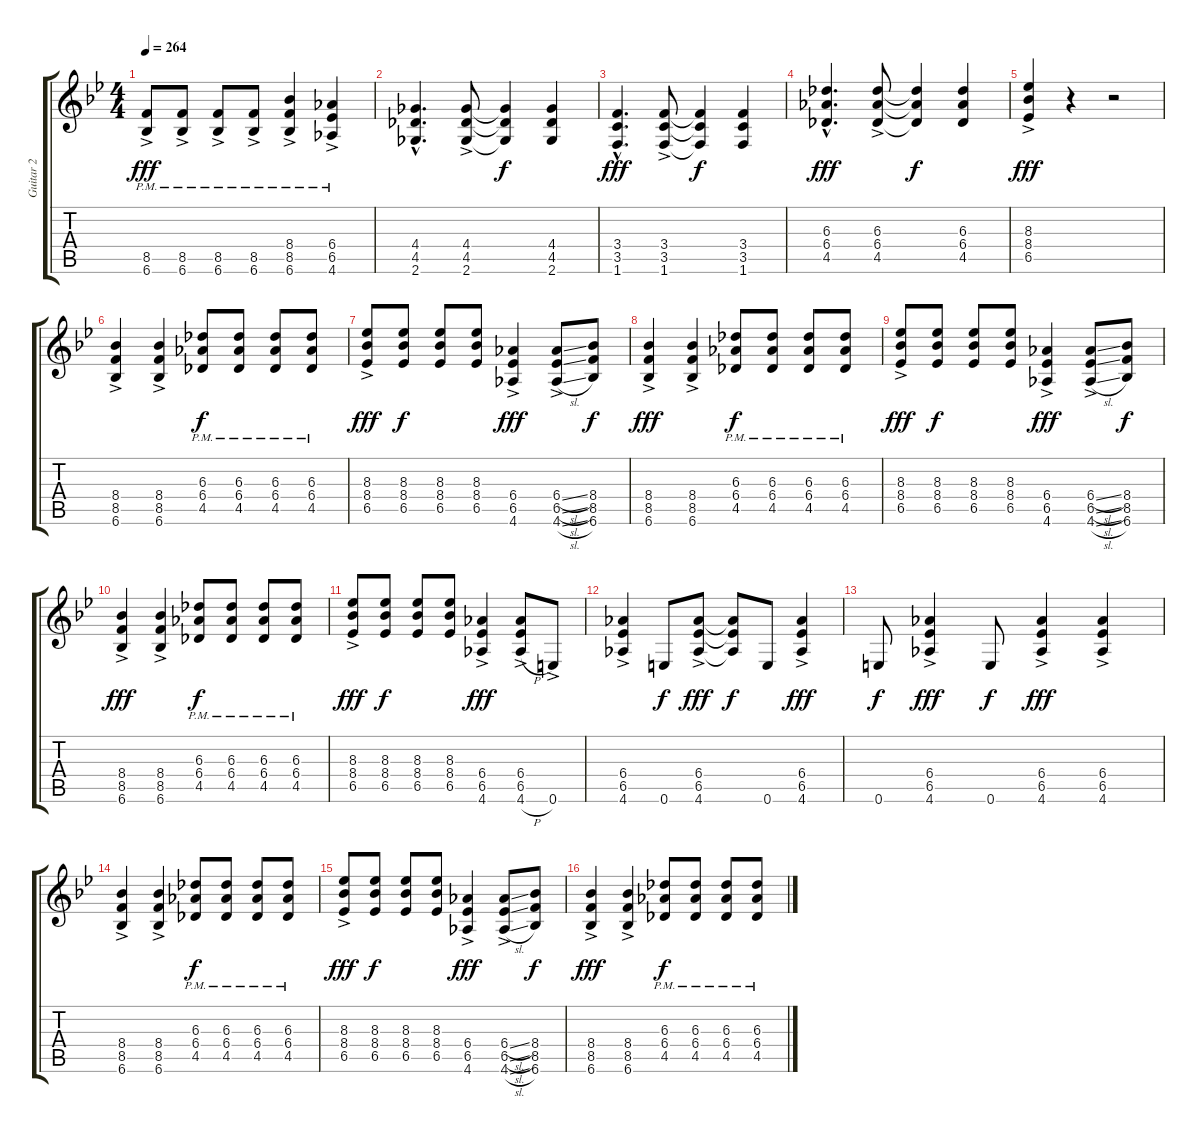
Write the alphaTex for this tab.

\track ("Guitar 2" "Guitar 2") {instrument distortionguitar}
\staff {score tabs}
\tuning (E4 B3 G3 D3 A2 E2) {hide}
\ts (4 4)
\tempo 264
\clef g2
\ks gminor
(8.5{pm} 6.6{ac pm}).8{dy fff} (8.5{pm} 6.6{ac pm}).8 (8.5{pm} 6.6{ac pm}).8 (8.5{pm} 6.6{ac pm}).8 (8.4{ac pm} 8.5{ac pm} 6.6{ac pm}).4 (6.4{ac pm} 6.5{ac pm} 4.6{ac pm}).4 |
(4.4{hac} 4.5{hac} 2.6{hac}).4{d} (4.4{ac} 4.5{ac} 2.6{ac}).8 (4.4{t} 4.5{t} 2.6{t}).4{dy f} (4.4 4.5 2.6).4 |
(3.4{hac} 3.5{hac} 1.6{hac}).4{d dy fff} (3.4{ac} 3.5{ac} 1.6{ac}).8 (3.4{t} 3.5{t} 1.6{t}).4{dy f} (3.4 3.5 1.6).4 |
(6.3{hac} 6.4{hac} 4.5{hac}).4{d dy fff} (6.3 6.4{ac} 4.5{ac}).8 (6.3{t} 6.4{t} 4.5{t}).4{dy f} (6.3 6.4 4.5).4 |
(8.3{ac} 8.4{ac} 6.5{ac}).4{dy fff} r.4 r.2 |
(8.4{ac} 8.5{ac} 6.6{ac}).4 (8.4{ac} 8.5{ac} 6.6{ac}).4 (6.3{pm} 6.4{pm} 4.5{pm}).8{dy f} (6.3{pm} 6.4{pm} 4.5{pm}).8 (6.3{pm} 6.4{pm} 4.5{pm}).8 (6.3{pm} 6.4{pm} 4.5{pm}).8 |
(8.3{ac} 8.4{ac} 6.5{ac}).8{dy fff} (8.3 8.4 6.5).8{dy f} (8.3 8.4 6.5).8 (8.3 8.4 6.5).8 (6.4{ac} 6.5{ac} 4.6{ac}).4{dy fff} (6.4{sl ac} 6.5{sl ac} 4.6{sl ac}).8 (8.4 8.5 6.6).8{dy f} |
(8.4{ac} 8.5{ac} 6.6{ac}).4{dy fff} (8.4{ac} 8.5{ac} 6.6{ac}).4 (6.3{pm} 6.4{pm} 4.5{pm}).8{dy f} (6.3{pm} 6.4{pm} 4.5{pm}).8 (6.3{pm} 6.4{pm} 4.5{pm}).8 (6.3{pm} 6.4{pm} 4.5{pm}).8 |
(8.3{ac} 8.4{ac} 6.5{ac}).8{dy fff} (8.3 8.4 6.5).8{dy f} (8.3 8.4 6.5).8 (8.3 8.4 6.5).8 (6.4{ac} 6.5{ac} 4.6{ac}).4{dy fff} (6.4{sl ac} 6.5{sl ac} 4.6{sl ac}).8 (8.4 8.5 6.6).8{dy f} |
(8.4{ac} 8.5{ac} 6.6{ac}).4{dy fff} (8.4{ac} 8.5{ac} 6.6{ac}).4 (6.3{pm} 6.4{pm} 4.5{pm}).8{dy f} (6.3{pm} 6.4{pm} 4.5{pm}).8 (6.3{pm} 6.4{pm} 4.5{pm}).8 (6.3{pm} 6.4{pm} 4.5{pm}).8 |
(8.3{ac} 8.4{ac} 6.5{ac}).8{dy fff} (8.3 8.4 6.5).8{dy f} (8.3 8.4 6.5).8 (8.3 8.4 6.5).8 (6.4{ac} 6.5{ac} 4.6{ac}).4{dy fff} (6.4{ac} 6.5{ac} 4.6{h ac}).8 0.6{ac}.8 |
(6.4{ac} 6.5{ac} 4.6{ac}).4 0.6.8{dy f} (6.4{ac} 6.5{ac} 4.6{ac}).8{dy fff} (6.4{t} 6.5{t} 4.6{t}).8{dy f} 0.6.8 (6.4{ac} 6.5{ac} 4.6{ac}).4{dy fff} |
0.6.8{dy f} (6.4{ac} 6.5{ac} 4.6{ac}).4{dy fff} 0.6.8{dy f} (6.4{ac} 6.5{ac} 4.6{ac}).4{dy fff} (6.4{ac} 6.5{ac} 4.6{ac}).4 |
(8.4{ac} 8.5{ac} 6.6{ac}).4 (8.4{ac} 8.5{ac} 6.6{ac}).4 (6.3{pm} 6.4{pm} 4.5{pm}).8{dy f} (6.3{pm} 6.4{pm} 4.5{pm}).8 (6.3{pm} 6.4{pm} 4.5{pm}).8 (6.3{pm} 6.4{pm} 4.5{pm}).8 |
(8.3{ac} 8.4{ac} 6.5{ac}).8{dy fff} (8.3 8.4 6.5).8{dy f} (8.3 8.4 6.5).8 (8.3 8.4 6.5).8 (6.4{ac} 6.5{ac} 4.6{ac}).4{dy fff} (6.4{sl ac} 6.5{sl ac} 4.6{sl ac}).8 (8.4 8.5 6.6).8{dy f} |
(8.4{ac} 8.5{ac} 6.6{ac}).4{dy fff} (8.4{ac} 8.5{ac} 6.6{ac}).4 (6.3{pm} 6.4{pm} 4.5{pm}).8{dy f} (6.3{pm} 6.4{pm} 4.5{pm}).8 (6.3{pm} 6.4{pm} 4.5{pm}).8 (6.3{pm} 6.4{pm} 4.5{pm}).8
